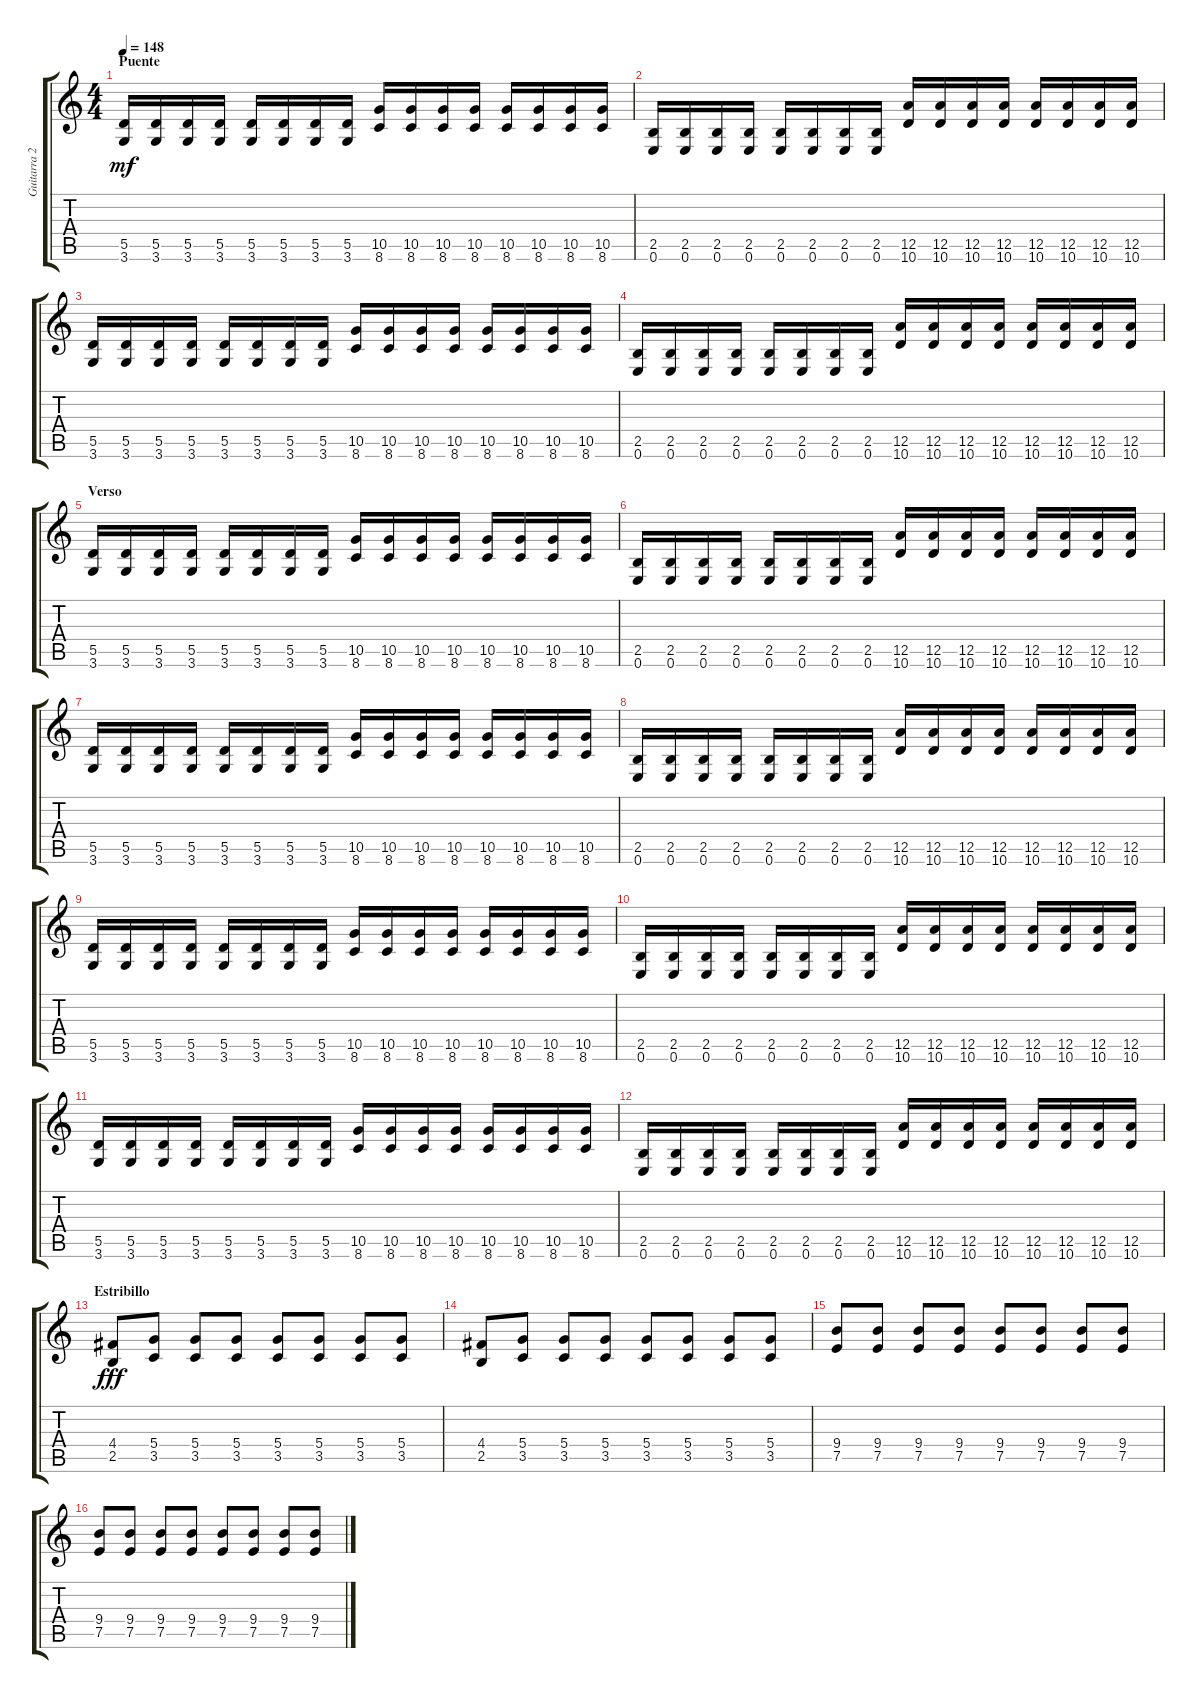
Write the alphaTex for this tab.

\track ("Guitarra 2" "Guitarra 2") {instrument distortionguitar}
\staff {score tabs}
\tuning (E4 B3 G3 D3 A2 E2) {hide}
\ts (4 4)
\section ("" "Puente")
\tempo 148
\clef g2
\ks c
(5.5 3.6).16{dy mf} (5.5 3.6).16 (5.5 3.6).16 (5.5 3.6).16 (5.5 3.6).16 (5.5 3.6).16 (5.5 3.6).16 (5.5 3.6).16 (10.5 8.6).16 (10.5 8.6).16 (10.5 8.6).16 (10.5 8.6).16 (10.5 8.6).16 (10.5 8.6).16 (10.5 8.6).16 (10.5 8.6).16 |
(2.5 0.6).16 (2.5 0.6).16 (2.5 0.6).16 (2.5 0.6).16 (2.5 0.6).16 (2.5 0.6).16 (2.5 0.6).16 (2.5 0.6).16 (12.5 10.6).16 (12.5 10.6).16 (12.5 10.6).16 (12.5 10.6).16 (12.5 10.6).16 (12.5 10.6).16 (12.5 10.6).16 (12.5 10.6).16 |
(5.5 3.6).16 (5.5 3.6).16 (5.5 3.6).16 (5.5 3.6).16 (5.5 3.6).16 (5.5 3.6).16 (5.5 3.6).16 (5.5 3.6).16 (10.5 8.6).16 (10.5 8.6).16 (10.5 8.6).16 (10.5 8.6).16 (10.5 8.6).16 (10.5 8.6).16 (10.5 8.6).16 (10.5 8.6).16 |
(2.5 0.6).16 (2.5 0.6).16 (2.5 0.6).16 (2.5 0.6).16 (2.5 0.6).16 (2.5 0.6).16 (2.5 0.6).16 (2.5 0.6).16 (12.5 10.6).16 (12.5 10.6).16 (12.5 10.6).16 (12.5 10.6).16 (12.5 10.6).16 (12.5 10.6).16 (12.5 10.6).16 (12.5 10.6).16 |
\section ("" "Verso")
(5.5 3.6).16 (5.5 3.6).16 (5.5 3.6).16 (5.5 3.6).16 (5.5 3.6).16 (5.5 3.6).16 (5.5 3.6).16 (5.5 3.6).16 (10.5 8.6).16 (10.5 8.6).16 (10.5 8.6).16 (10.5 8.6).16 (10.5 8.6).16 (10.5 8.6).16 (10.5 8.6).16 (10.5 8.6).16 |
(2.5 0.6).16 (2.5 0.6).16 (2.5 0.6).16 (2.5 0.6).16 (2.5 0.6).16 (2.5 0.6).16 (2.5 0.6).16 (2.5 0.6).16 (12.5 10.6).16 (12.5 10.6).16 (12.5 10.6).16 (12.5 10.6).16 (12.5 10.6).16 (12.5 10.6).16 (12.5 10.6).16 (12.5 10.6).16 |
(5.5 3.6).16 (5.5 3.6).16 (5.5 3.6).16 (5.5 3.6).16 (5.5 3.6).16 (5.5 3.6).16 (5.5 3.6).16 (5.5 3.6).16 (10.5 8.6).16 (10.5 8.6).16 (10.5 8.6).16 (10.5 8.6).16 (10.5 8.6).16 (10.5 8.6).16 (10.5 8.6).16 (10.5 8.6).16 |
(2.5 0.6).16 (2.5 0.6).16 (2.5 0.6).16 (2.5 0.6).16 (2.5 0.6).16 (2.5 0.6).16 (2.5 0.6).16 (2.5 0.6).16 (12.5 10.6).16 (12.5 10.6).16 (12.5 10.6).16 (12.5 10.6).16 (12.5 10.6).16 (12.5 10.6).16 (12.5 10.6).16 (12.5 10.6).16 |
(5.5 3.6).16 (5.5 3.6).16 (5.5 3.6).16 (5.5 3.6).16 (5.5 3.6).16 (5.5 3.6).16 (5.5 3.6).16 (5.5 3.6).16 (10.5 8.6).16 (10.5 8.6).16 (10.5 8.6).16 (10.5 8.6).16 (10.5 8.6).16 (10.5 8.6).16 (10.5 8.6).16 (10.5 8.6).16 |
(2.5 0.6).16 (2.5 0.6).16 (2.5 0.6).16 (2.5 0.6).16 (2.5 0.6).16 (2.5 0.6).16 (2.5 0.6).16 (2.5 0.6).16 (12.5 10.6).16 (12.5 10.6).16 (12.5 10.6).16 (12.5 10.6).16 (12.5 10.6).16 (12.5 10.6).16 (12.5 10.6).16 (12.5 10.6).16 |
(5.5 3.6).16 (5.5 3.6).16 (5.5 3.6).16 (5.5 3.6).16 (5.5 3.6).16 (5.5 3.6).16 (5.5 3.6).16 (5.5 3.6).16 (10.5 8.6).16 (10.5 8.6).16 (10.5 8.6).16 (10.5 8.6).16 (10.5 8.6).16 (10.5 8.6).16 (10.5 8.6).16 (10.5 8.6).16 |
(2.5 0.6).16 (2.5 0.6).16 (2.5 0.6).16 (2.5 0.6).16 (2.5 0.6).16 (2.5 0.6).16 (2.5 0.6).16 (2.5 0.6).16 (12.5 10.6).16 (12.5 10.6).16 (12.5 10.6).16 (12.5 10.6).16 (12.5 10.6).16 (12.5 10.6).16 (12.5 10.6).16 (12.5 10.6).16 |
\section ("" "Estribillo")
(4.4 2.5).8{dy fff} (5.4 3.5).8 (5.4 3.5).8 (5.4 3.5).8 (5.4 3.5).8 (5.4 3.5).8 (5.4 3.5).8 (5.4 3.5).8 |
(4.4 2.5).8 (5.4 3.5).8 (5.4 3.5).8 (5.4 3.5).8 (5.4 3.5).8 (5.4 3.5).8 (5.4 3.5).8 (5.4 3.5).8 |
(9.4 7.5).8 (9.4 7.5).8 (9.4 7.5).8 (9.4 7.5).8 (9.4 7.5).8 (9.4 7.5).8 (9.4 7.5).8 (9.4 7.5).8 |
(9.4 7.5).8 (9.4 7.5).8 (9.4 7.5).8 (9.4 7.5).8 (9.4 7.5).8 (9.4 7.5).8 (9.4 7.5).8 (9.4 7.5).8
